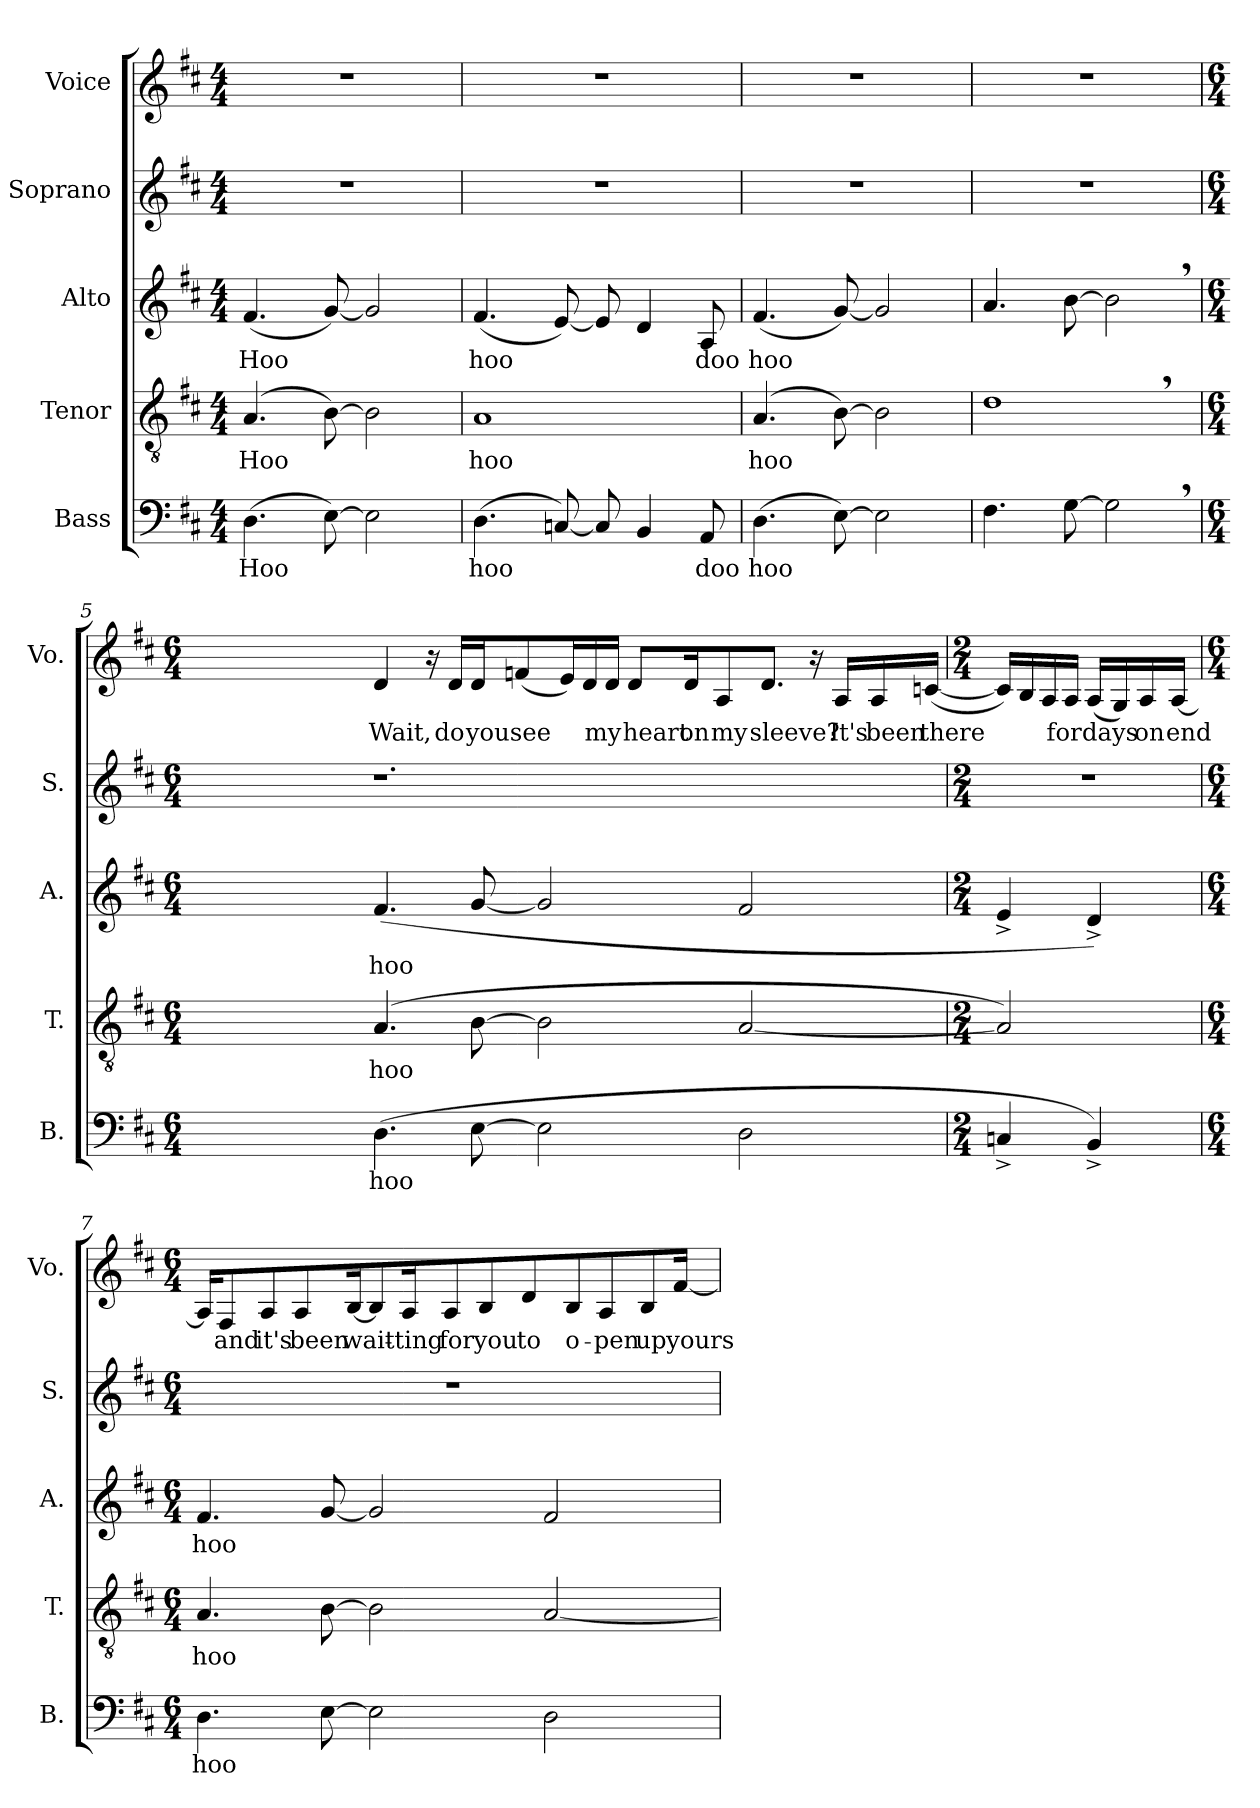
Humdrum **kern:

**kern	**text	**kern	**text	**kern	**text	**kern	**kern	**text
*part5	*part5	*part4	*part4	*part3	*part3	*part2	*part1	*part1
*staff5	*staff5	*staff4	*staff4	*staff3	*staff3	*staff2	*staff1	*staff1
*I"Bass	*	*I"Tenor	*	*I"Alto	*	*I"Soprano	*I"Voice	*
*I'B.	*	*I'T.	*	*I'A.	*	*I'S.	*I'Vo.	*
*clefF4	*	*clefGv2	*	*clefG2	*	*clefG2	*clefG2	*
*k[f#c#]	*	*k[f#c#]	*	*k[f#c#]	*	*k[f#c#]	*k[f#c#]	*
*M4/4	*	*M4/4	*	*M4/4	*	*M4/4	*M4/4	*
=1	=1	=1	=1	=1	=1	=1	=1	=1
(4.D\	Hoo	(4.A/	Hoo	(4.f#/	Hoo	1r	1r	.
[8E\)	.	[8B\)	.	[8g/)	.	.	.	.
2E\]	.	2B\]	.	2g/]	.	.	.	.
=2	=2	=2	=2	=2	=2	=2	=2	=2
(4.D\	hoo	1A	hoo	(4.f#/	hoo	1r	1r	.
[8Cn/)	.	.	.	[8e/)	.	.	.	.
8C/]	.	.	.	8e/]	.	.	.	.
4BB/	.	.	.	4d/	.	.	.	.
8AA/	doo	.	.	8A/	doo	.	.	.
=3	=3	=3	=3	=3	=3	=3	=3	=3
(4.D\	hoo	(4.A/	hoo	(4.f#/	hoo	1r	1r	.
[8E\)	.	[8B\)	.	[8g/)	.	.	.	.
2E\]	.	2B\]	.	2g/]	.	.	.	.
=4	=4	=4	=4	=4	=4	=4	=4	=4
4.F#\	.	1d,	.	4.a/	.	1r	1r	.
[8G\	.	.	.	[8b\	.	.	.	.
2G,\]	.	.	.	2b,\]	.	.	.	.
!!LO:LB:g=z
=5	=5	=5	=5	=5	=5	=5	=5	=5
*M6/4	*	*M6/4	*	*M6/4	*	*M6/4	*M6/4	*
0ryy	.	0ryy	.	0ryy	.	0ryy	0ryy	.
(4.D\	hoo	(4.A/	hoo	(>4.f#/	hoo	1.r	4d/	Wait,
.	.	.	.	.	.	.	16r	.
.	.	.	.	.	.	.	16d/LL	do
[8E\	.	[8B\	.	[8g/	.	.	16d/J	you
.	.	.	.	.	.	.	(8fn/	see
2E\]	.	2B\]	.	2g/]	.	.	.	.
.	.	.	.	.	.	.	16e/L)	.
.	.	.	.	.	.	.	16d/	.
.	.	.	.	.	.	.	16d/JJ	my
.	.	.	.	.	.	.	8d/L	heart
.	.	.	.	.	.	.	16d/K	on
.	.	.	.	.	.	.	8A/	my
2D\	.	[2A/	.	2f#/	.	.	.	.
.	.	.	.	.	.	.	8.d/J	sleeve?
.	.	.	.	.	.	.	16r	.
.	.	.	.	.	.	.	16A/LL	It's
.	.	.	.	.	.	.	16A/	been
.	.	.	.	.	.	.	([16cn/JJ	there
=6	=6	=6	=6	=6	=6	=6	=6	=6
*M2/4	*	*M2/4	*	*M2/4	*	*M2/4	*M2/4	*
4Cn^/	.	2A/])	.	4e^/	.	2r	16c/LL])	.
.	.	.	.	.	.	.	16B/	.
.	.	.	.	.	.	.	16A/	.
.	.	.	.	.	.	.	16A/JJ	for
4BB^/)	.	.	.	4d^/)	.	.	(16A/LL	days
.	.	.	.	.	.	.	16G/)	.
.	.	.	.	.	.	.	16A/	on
.	.	.	.	.	.	.	[16A/JJ	end
!!LO:PB:g=z
=7	=7	=7	=7	=7	=7	=7	=7	=7
*M6/4	*	*M6/4	*	*M6/4	*	*M6/4	*M6/4	*
4.D\	hoo	4.A/	hoo	4.f#/	hoo	1.r	16A/KL]	.
.	.	.	.	.	.	.	8F#/	and
.	.	.	.	.	.	.	8A/	it's
.	.	.	.	.	.	.	8A/	been
[8E\	.	[8B\	.	[8g/	.	.	.	.
.	.	.	.	.	.	.	[16B/K	wait-
2E\]	.	2B\]	.	2g/]	.	.	8B/]	.
.	.	.	.	.	.	.	16A/K	-ting
.	.	.	.	.	.	.	8A/	for
.	.	.	.	.	.	.	8B/	you
.	.	.	.	.	.	.	8d/	to
2D\	.	[2A/	.	2f#/	.	.	.	.
.	.	.	.	.	.	.	8B/	o-
.	.	.	.	.	.	.	8A/	-pen
.	.	.	.	.	.	.	8B/	up
.	.	.	.	.	.	.	[16f#/Jk	yours
=	=	=	=	=	=	=	=	=
*-	*-	*-	*-	*-	*-	*-	*-	*-
